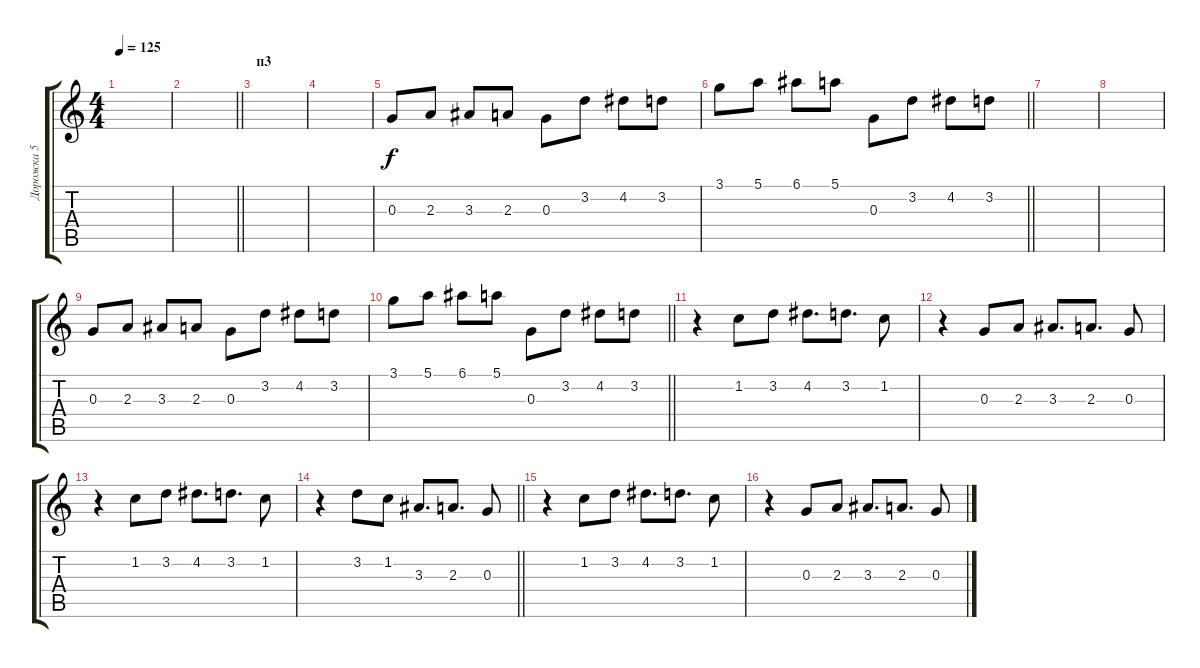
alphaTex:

\track ("Дорожка 5" "Дорожка 5") {instrument overdrivenguitar}
\staff {score tabs}
\tuning (E4 B3 G3 D3 A2 E2) {hide}
\ts (4 4)
\tempo 125
\clef g2
\ks c
|
\barLineRight lightlight
|
\section ("" "п3")
|
|
0.3.8 2.3.8 3.3.8 2.3.8 0.3.8 3.2.8 4.2.8 3.2.8 |
\barLineRight lightlight
3.1.8 5.1.8 6.1.8 5.1.8 0.3.8 3.2.8 4.2.8 3.2.8 |
|
|
0.3.8 2.3.8 3.3.8 2.3.8 0.3.8 3.2.8 4.2.8 3.2.8 |
\barLineRight lightlight
3.1.8 5.1.8 6.1.8 5.1.8 0.3.8 3.2.8 4.2.8 3.2.8 |
r.4 1.2.8 3.2.8 4.2.8{d} 3.2.8{d} 1.2.8 |
r.4 0.3.8 2.3.8 3.3.8{d} 2.3.8{d} 0.3.8 |
r.4 1.2.8 3.2.8 4.2.8{d} 3.2.8{d} 1.2.8 |
\barLineRight lightlight
r.4 3.2.8 1.2.8 3.3.8{d} 2.3.8{d} 0.3.8 |
r.4 1.2.8 3.2.8 4.2.8{d} 3.2.8{d} 1.2.8 |
r.4 0.3.8 2.3.8 3.3.8{d} 2.3.8{d} 0.3.8
